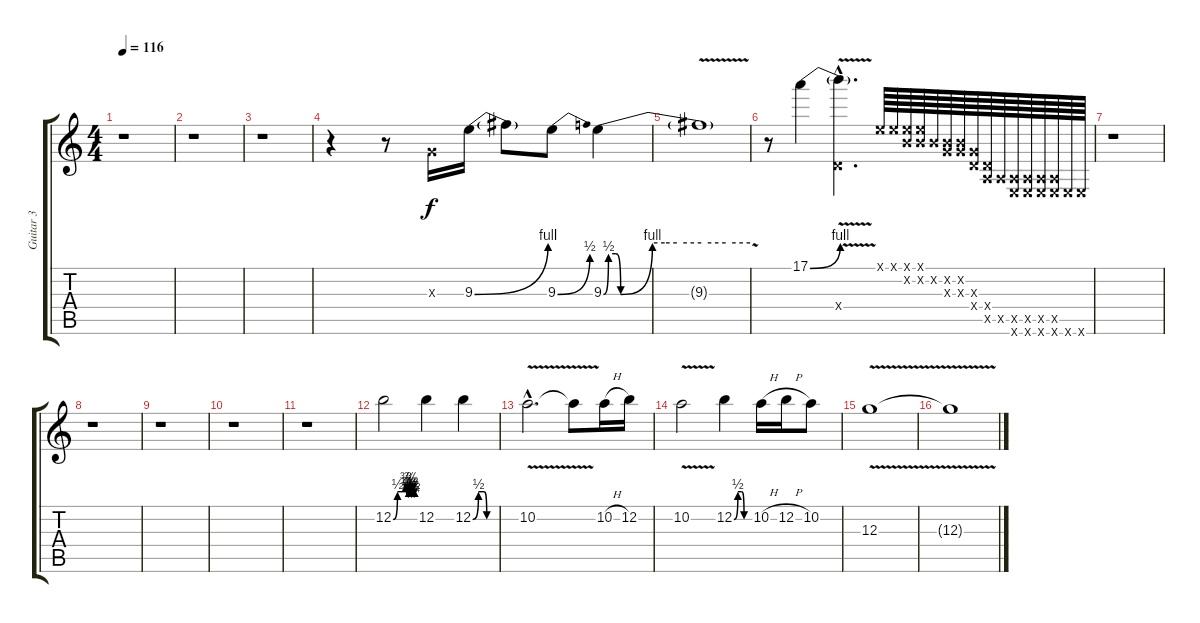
\track ("Guitar 3" "Guitar 3") {instrument distortionguitar}
\staff {score tabs}
\tuning (E4 B3 G3 D3 A2 E2) {hide}
\ts (4 4)
\tempo 116
\clef g2
\ks c
r.1{dy f} |
r.1 |
r.1 |
r.4 r.8 0.3{x}.16 9.3{be (bend 0 0 60 4)}.16 9.3{t}.8 9.3{be (bend 0 0 60 2)}.8 9.3{be (custom 0 0 2 2 5 2 7 0 20 4 25 4 30 4 40 4 50 4 60 4)}.4 |
9.3{v t}.1 |
r.8 17.1{be (bend 0 0 60 4)}.4 (17.1{v hac t} 0.4{v hac x}).4{d} 0.1{x}.64 0.1{x}.64 (0.1{x} 0.2{x}).64 (0.1{x} 0.2{x}).64 0.2{x}.64 (0.2{x} 0.3{x}).64 (0.2{x} 0.3{x}).64 (0.3{x} 0.4{x}).64 (0.4{x} 0.5{x}).64 0.5{x}.64 (0.5{x} 0.6{x}).64 (0.5{x} 0.6{x}).64 (0.5{x} 0.6{x}).64 (0.5{x} 0.6{x}).64 0.6{x}.64 0.6{x}.64 |
r.1 |
r.1 |
r.1 |
r.1 |
r.1 |
12.2{be (custom 0 0 12 2 30 2 35 3 38 2 41 1 44 2 46 3 48 2 50 1 52 2 54 3 56 2 58 1 60 2)}.2 12.2.4 12.2{be (custom 0 0 15 2 30 2 37 0 45 0 60 0)}.4 |
10.2{v hac}.2{d} 10.2{t}.8 10.2{h}.16 12.2.16 |
10.2{v}.2 12.2{be (custom 0 0 15 2 30 2 39 0 45 0 60 0)}.4 10.2{h}.16 12.2{h}.16 10.2.8 |
12.3{v}.1{volume 8} |
12.3{v t}.1
